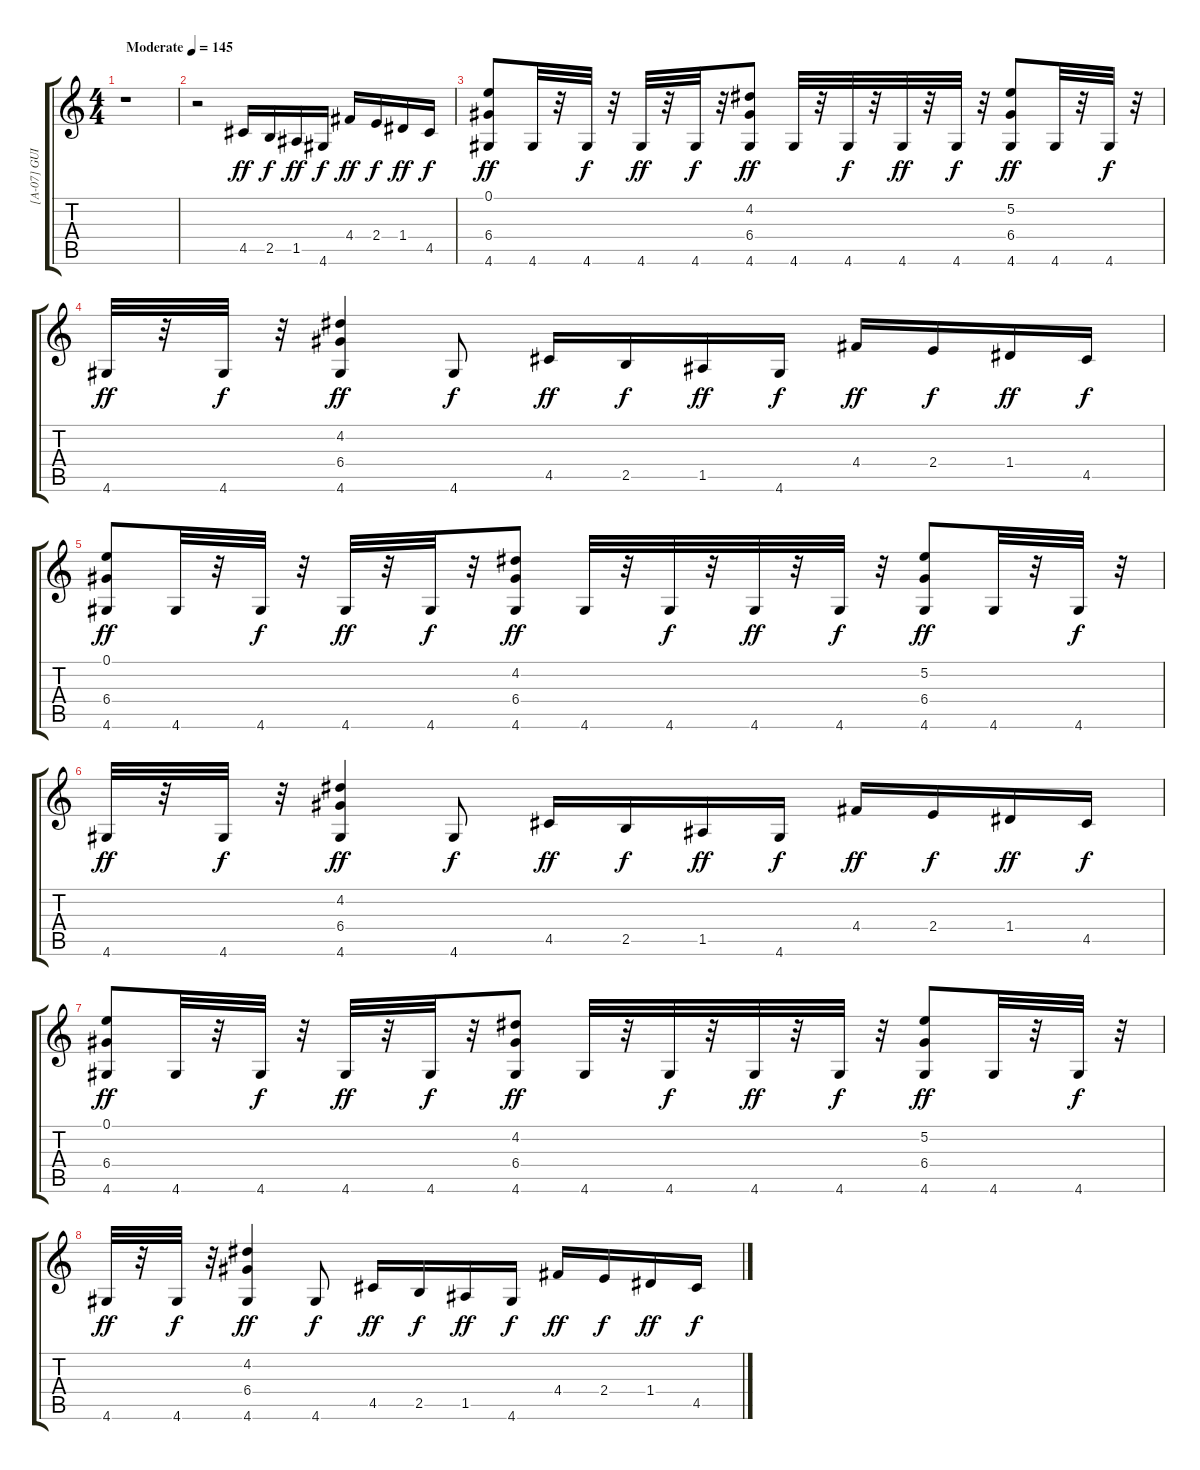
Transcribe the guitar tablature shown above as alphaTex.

\track ("[A-07] GUITAR 2" "[A-07] GUI") {instrument distortionguitar}
\staff {score tabs}
\tuning (E4 B3 G3 D3 A2 E2) {hide}
\ts (4 4)
\tempo (145 "Moderate")
\clef g2
\ks c
r.1{dy ff instrument distortionguitar} |
r.2 4.5.16{balance 12} 2.5.16{dy f} 1.5.16{dy ff} 4.6.16{dy f} 4.4.16{dy ff} 2.4.16{dy f} 1.4.16{dy ff} 4.5.16{dy f} |
(0.1 6.4 4.6).8{dy ff} 4.6.32 r.32 4.6.32{dy f} r.32 4.6.32{dy ff} r.32 4.6.32{dy f} r.32 (4.2 6.4 4.6).8{dy ff} 4.6.32 r.32 4.6.32{dy f} r.32 4.6.32{dy ff} r.32 4.6.32{dy f} r.32 (5.2 6.4 4.6).8{dy ff} 4.6.32 r.32 4.6.32{dy f} r.32 |
4.6.32{dy ff} r.32 4.6.32{dy f} r.32 (4.2 6.4 4.6).4{dy ff} 4.6.8{dy f} 4.5.16{dy ff} 2.5.16{dy f} 1.5.16{dy ff} 4.6.16{dy f} 4.4.16{dy ff} 2.4.16{dy f} 1.4.16{dy ff} 4.5.16{dy f} |
(0.1 6.4 4.6).8{dy ff} 4.6.32 r.32 4.6.32{dy f} r.32 4.6.32{dy ff} r.32 4.6.32{dy f} r.32 (4.2 6.4 4.6).8{dy ff} 4.6.32 r.32 4.6.32{dy f} r.32 4.6.32{dy ff} r.32 4.6.32{dy f} r.32 (5.2 6.4 4.6).8{dy ff} 4.6.32 r.32 4.6.32{dy f} r.32 |
4.6.32{dy ff} r.32 4.6.32{dy f} r.32 (4.2 6.4 4.6).4{dy ff} 4.6.8{dy f} 4.5.16{dy ff} 2.5.16{dy f} 1.5.16{dy ff} 4.6.16{dy f} 4.4.16{dy ff} 2.4.16{dy f} 1.4.16{dy ff} 4.5.16{dy f} |
(0.1 6.4 4.6).8{dy ff} 4.6.32 r.32 4.6.32{dy f} r.32 4.6.32{dy ff} r.32 4.6.32{dy f} r.32 (4.2 6.4 4.6).8{dy ff} 4.6.32 r.32 4.6.32{dy f} r.32 4.6.32{dy ff} r.32 4.6.32{dy f} r.32 (5.2 6.4 4.6).8{dy ff} 4.6.32 r.32 4.6.32{dy f} r.32 |
4.6.32{dy ff} r.32 4.6.32{dy f} r.32 (4.2 6.4 4.6).4{dy ff} 4.6.8{dy f} 4.5.16{dy ff} 2.5.16{dy f} 1.5.16{dy ff} 4.6.16{dy f} 4.4.16{dy ff} 2.4.16{dy f} 1.4.16{dy ff} 4.5.16{dy f}
